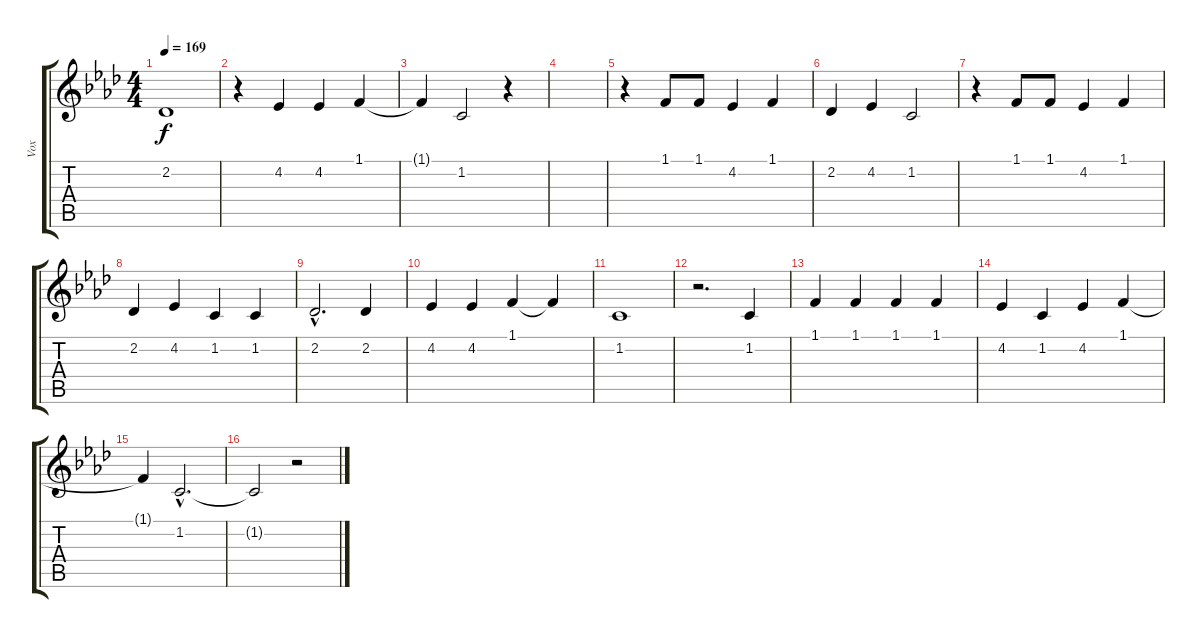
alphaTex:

\track ("Vox" "Vox") {instrument tenorsax}
\staff {score tabs}
\tuning (E4 B3 G3 D3 A2 E2) {hide}
\ts (4 4)
\tempo 169
\clef g2
\ks fminor
2.2.1{dy f} |
r.4 4.2.4 4.2.4 1.1.4 |
1.1{t}.4 1.2.2 r.4 |
|
r.4 1.1.8 1.1.8 4.2.4 1.1.4 |
2.2.4 4.2.4 1.2.2 |
r.4 1.1.8 1.1.8 4.2.4 1.1.4 |
2.2.4 4.2.4 1.2.4 1.2.4 |
2.2{hac}.2{d} 2.2.4 |
4.2.4 4.2.4 1.1.4 1.1{t}.4 |
1.2.1 |
r.2{d} 1.2.4 |
1.1.4 1.1.4 1.1.4 1.1.4 |
4.2.4 1.2.4 4.2.4 1.1.4 |
1.1{t}.4 1.2{hac}.2{d} |
1.2{t}.2 r.2
